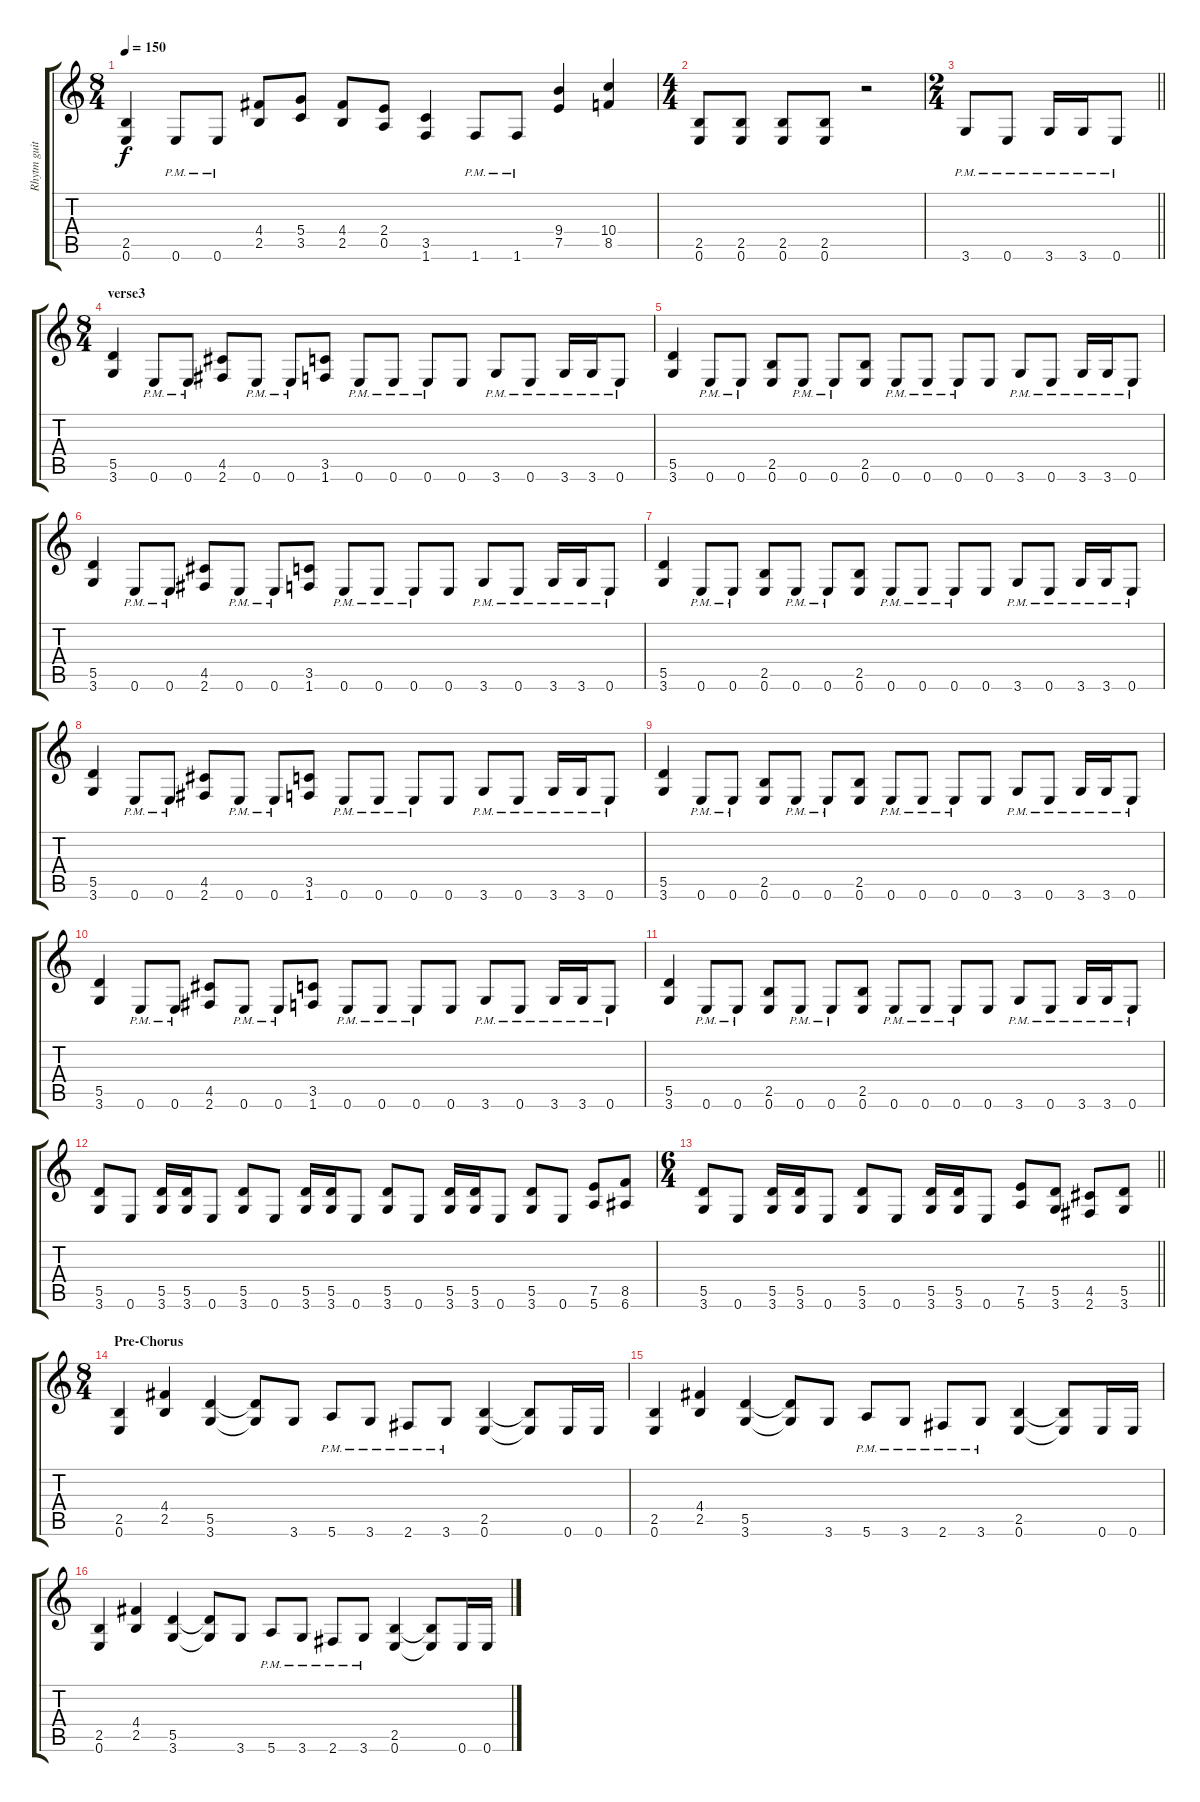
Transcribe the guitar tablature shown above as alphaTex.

\track ("Rhytm guitar2" "Rhytm guit") {instrument distortionguitar}
\staff {score tabs}
\tuning (E4 B3 G3 D3 A2 E2) {hide}
\ts (8 4)
\tempo 150
\clef g2
\ks c
(2.5 0.6).4{dy f} 0.6{pm}.8 0.6{pm}.8 (4.4 2.5).8 (5.4 3.5).8 (4.4 2.5).8 (2.4 0.5).8 (3.5 1.6).4 1.6{pm}.8 1.6{pm}.8 (9.4 7.5).4 (10.4 8.5).4 |
\ts (4 4)
(2.5 0.6).8 (2.5 0.6).8 (2.5 0.6).8 (2.5 0.6).8 r.2 |
\ts (2 4)
\barLineRight lightlight
3.6{pm}.8 0.6{pm}.8 3.6{pm}.16 3.6{pm}.16 0.6{pm}.8 |
\ts (8 4)
\section ("" "verse3")
(5.5 3.6).4 0.6{pm}.8 0.6{pm}.8 (4.5 2.6).8 0.6{pm}.8 0.6{pm}.8 (3.5 1.6).8 0.6{pm}.8 0.6{pm}.8 0.6{pm}.8 0.6.8 3.6{pm}.8 0.6{pm}.8 3.6{pm}.16 3.6{pm}.16 0.6{pm}.8 |
(5.5 3.6).4 0.6{pm}.8 0.6{pm}.8 (2.5 0.6).8 0.6{pm}.8 0.6{pm}.8 (2.5 0.6).8 0.6{pm}.8 0.6{pm}.8 0.6{pm}.8 0.6.8 3.6{pm}.8 0.6{pm}.8 3.6{pm}.16 3.6{pm}.16 0.6{pm}.8 |
(5.5 3.6).4 0.6{pm}.8 0.6{pm}.8 (4.5 2.6).8 0.6{pm}.8 0.6{pm}.8 (3.5 1.6).8 0.6{pm}.8 0.6{pm}.8 0.6{pm}.8 0.6.8 3.6{pm}.8 0.6{pm}.8 3.6{pm}.16 3.6{pm}.16 0.6{pm}.8 |
(5.5 3.6).4 0.6{pm}.8 0.6{pm}.8 (2.5 0.6).8 0.6{pm}.8 0.6{pm}.8 (2.5 0.6).8 0.6{pm}.8 0.6{pm}.8 0.6{pm}.8 0.6.8 3.6{pm}.8 0.6{pm}.8 3.6{pm}.16 3.6{pm}.16 0.6{pm}.8 |
(5.5 3.6).4 0.6{pm}.8 0.6{pm}.8 (4.5 2.6).8 0.6{pm}.8 0.6{pm}.8 (3.5 1.6).8 0.6{pm}.8 0.6{pm}.8 0.6{pm}.8 0.6.8 3.6{pm}.8 0.6{pm}.8 3.6{pm}.16 3.6{pm}.16 0.6{pm}.8 |
(5.5 3.6).4 0.6{pm}.8 0.6{pm}.8 (2.5 0.6).8 0.6{pm}.8 0.6{pm}.8 (2.5 0.6).8 0.6{pm}.8 0.6{pm}.8 0.6{pm}.8 0.6.8 3.6{pm}.8 0.6{pm}.8 3.6{pm}.16 3.6{pm}.16 0.6{pm}.8 |
(5.5 3.6).4 0.6{pm}.8 0.6{pm}.8 (4.5 2.6).8 0.6{pm}.8 0.6{pm}.8 (3.5 1.6).8 0.6{pm}.8 0.6{pm}.8 0.6{pm}.8 0.6.8 3.6{pm}.8 0.6{pm}.8 3.6{pm}.16 3.6{pm}.16 0.6{pm}.8 |
(5.5 3.6).4 0.6{pm}.8 0.6{pm}.8 (2.5 0.6).8 0.6{pm}.8 0.6{pm}.8 (2.5 0.6).8 0.6{pm}.8 0.6{pm}.8 0.6{pm}.8 0.6.8 3.6{pm}.8 0.6{pm}.8 3.6{pm}.16 3.6{pm}.16 0.6{pm}.8 |
(5.5 3.6).8 0.6.8 (5.5 3.6).16 (5.5 3.6).16 0.6.8 (5.5 3.6).8 0.6.8 (5.5 3.6).16 (5.5 3.6).16 0.6.8 (5.5 3.6).8 0.6.8 (5.5 3.6).16 (5.5 3.6).16 0.6.8 (5.5 3.6).8 0.6.8 (7.5 5.6).8 (8.5 6.6).8 |
\ts (6 4)
\barLineRight lightlight
(5.5 3.6).8 0.6.8 (5.5 3.6).16 (5.5 3.6).16 0.6.8 (5.5 3.6).8 0.6.8 (5.5 3.6).16 (5.5 3.6).16 0.6.8 (7.5 5.6).8 (5.5 3.6).8 (4.5 2.6).8 (5.5 3.6).8 |
\ts (8 4)
\section ("" "Pre-Chorus")
(2.5 0.6).4 (4.4 2.5).4 (5.5 3.6).4 (5.5{t} 3.6{t}).8 3.6.8 5.6{pm}.8 3.6{pm}.8 2.6{pm}.8 3.6{pm}.8 (2.5 0.6).4 (2.5{t} 0.6{t}).8 0.6.16 0.6.16 |
(2.5 0.6).4 (4.4 2.5).4 (5.5 3.6).4 (5.5{t} 3.6{t}).8 3.6.8 5.6{pm}.8 3.6{pm}.8 2.6{pm}.8 3.6{pm}.8 (2.5 0.6).4 (2.5{t} 0.6{t}).8 0.6.16 0.6.16 |
(2.5 0.6).4 (4.4 2.5).4 (5.5 3.6).4 (5.5{t} 3.6{t}).8 3.6.8 5.6{pm}.8 3.6{pm}.8 2.6{pm}.8 3.6{pm}.8 (2.5 0.6).4 (2.5{t} 0.6{t}).8 0.6.16 0.6.16
